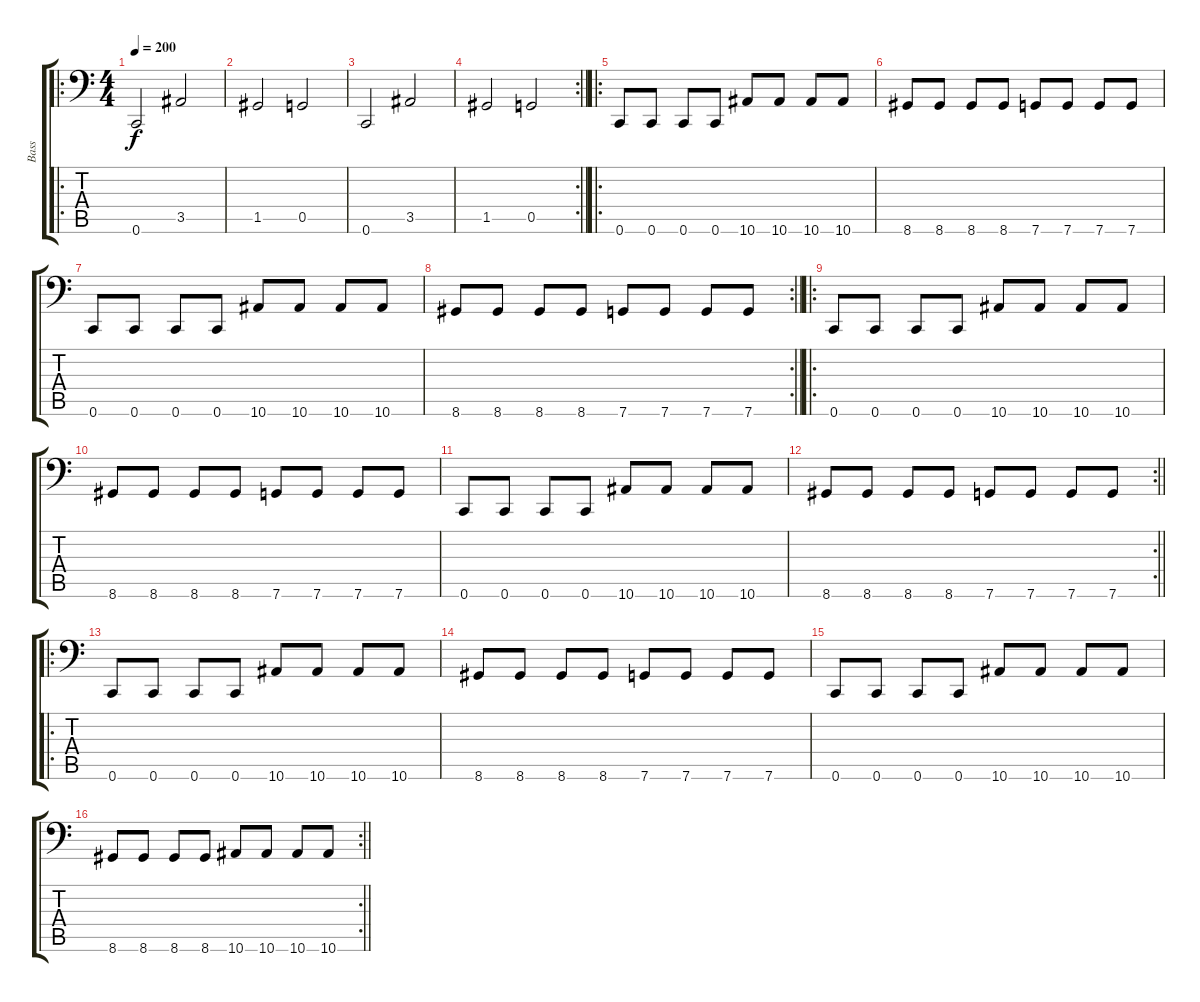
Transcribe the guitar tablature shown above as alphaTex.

\track ("Bass" "Bass") {instrument electricbasspick}
\staff {score tabs}
\tuning (D3 A2 F2 C2 G1 C1) {hide}
\ro
\ts (4 4)
\tempo 200
\clef f4
\ks c
0.6.2{dy f} 3.5.2 |
1.5.2 0.5.2 |
0.6.2 3.5.2 |
\rc 2
\barLineRight lightlight
1.5.2 0.5.2 |
\ro
0.6.8 0.6.8 0.6.8 0.6.8 10.6.8 10.6.8 10.6.8 10.6.8 |
8.6.8 8.6.8 8.6.8 8.6.8 7.6.8 7.6.8 7.6.8 7.6.8 |
0.6.8 0.6.8 0.6.8 0.6.8 10.6.8 10.6.8 10.6.8 10.6.8 |
\rc 2
\barLineRight lightlight
8.6.8 8.6.8 8.6.8 8.6.8 7.6.8 7.6.8 7.6.8 7.6.8 |
\ro
0.6.8 0.6.8 0.6.8 0.6.8 10.6.8 10.6.8 10.6.8 10.6.8 |
8.6.8 8.6.8 8.6.8 8.6.8 7.6.8 7.6.8 7.6.8 7.6.8 |
0.6.8 0.6.8 0.6.8 0.6.8 10.6.8 10.6.8 10.6.8 10.6.8 |
\rc 2
\barLineRight lightlight
8.6.8 8.6.8 8.6.8 8.6.8 7.6.8 7.6.8 7.6.8 7.6.8 |
\ro
0.6.8 0.6.8 0.6.8 0.6.8 10.6.8 10.6.8 10.6.8 10.6.8 |
8.6.8 8.6.8 8.6.8 8.6.8 7.6.8 7.6.8 7.6.8 7.6.8 |
0.6.8 0.6.8 0.6.8 0.6.8 10.6.8 10.6.8 10.6.8 10.6.8 |
\rc 2
\barLineRight lightlight
8.6.8 8.6.8 8.6.8 8.6.8 10.6.8 10.6.8 10.6.8 10.6.8
